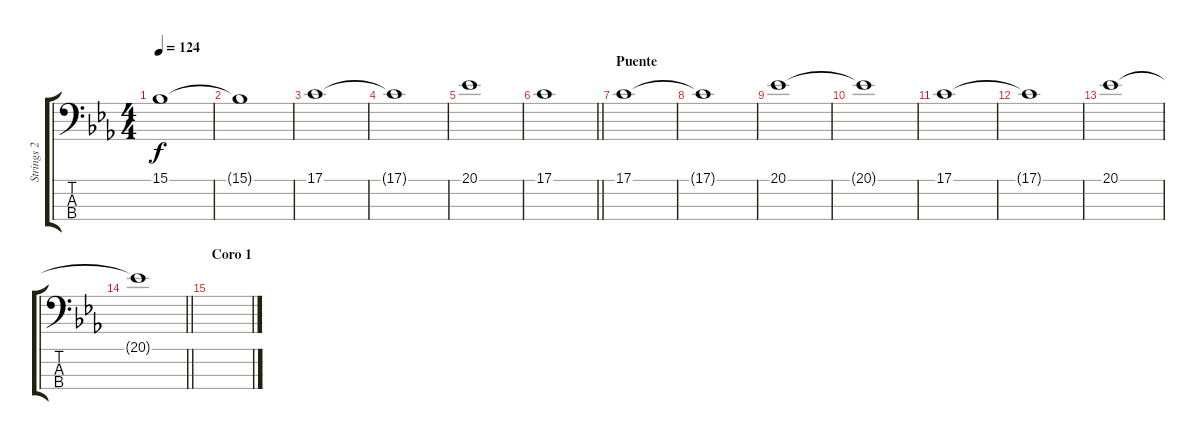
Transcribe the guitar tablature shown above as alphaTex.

\track ("Strings 2" "Strings 2") {instrument recorder}
\staff {score tabs}
\tuning (G2 D2 A1 E1) {hide}
\ts (4 4)
\tempo 124
\clef f4
\ks eb
15.1.1{dy f} |
15.1{t}.1 |
17.1.1 |
17.1{t}.1 |
20.1.1 |
\barLineRight lightlight
17.1.1 |
\section ("" "Puente")
17.1.1 |
17.1{t}.1 |
20.1.1 |
20.1{t}.1 |
17.1.1 |
17.1{t}.1 |
20.1.1 |
\barLineRight lightlight
20.1{t}.1 |
\section ("" "Coro 1")
